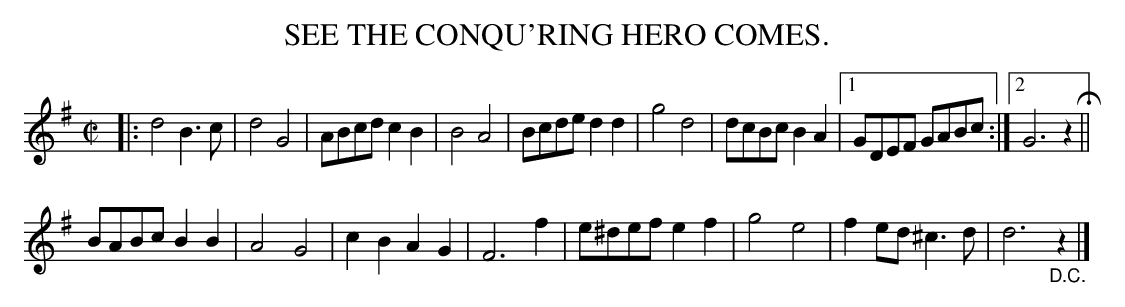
X:1
T: SEE THE CONQU'RING HERO COMES.
M: C|
L: 1/8
K: G
|:\
d4 B3c | d4 G4 | ABcd c2B2 | B4 A4 |\
Bcde d2d2 | g4 d4 | dcBc B2A2 |[1 GDEF GABc :|[2 G6 z2 H||
BABc B2B2 | A4 G4 | c2B2 A2G2 | F6 f2 |\
e^def e2f2 | g4 e4 | f2ed ^c3d | d6 "_D.C."z2 |]
